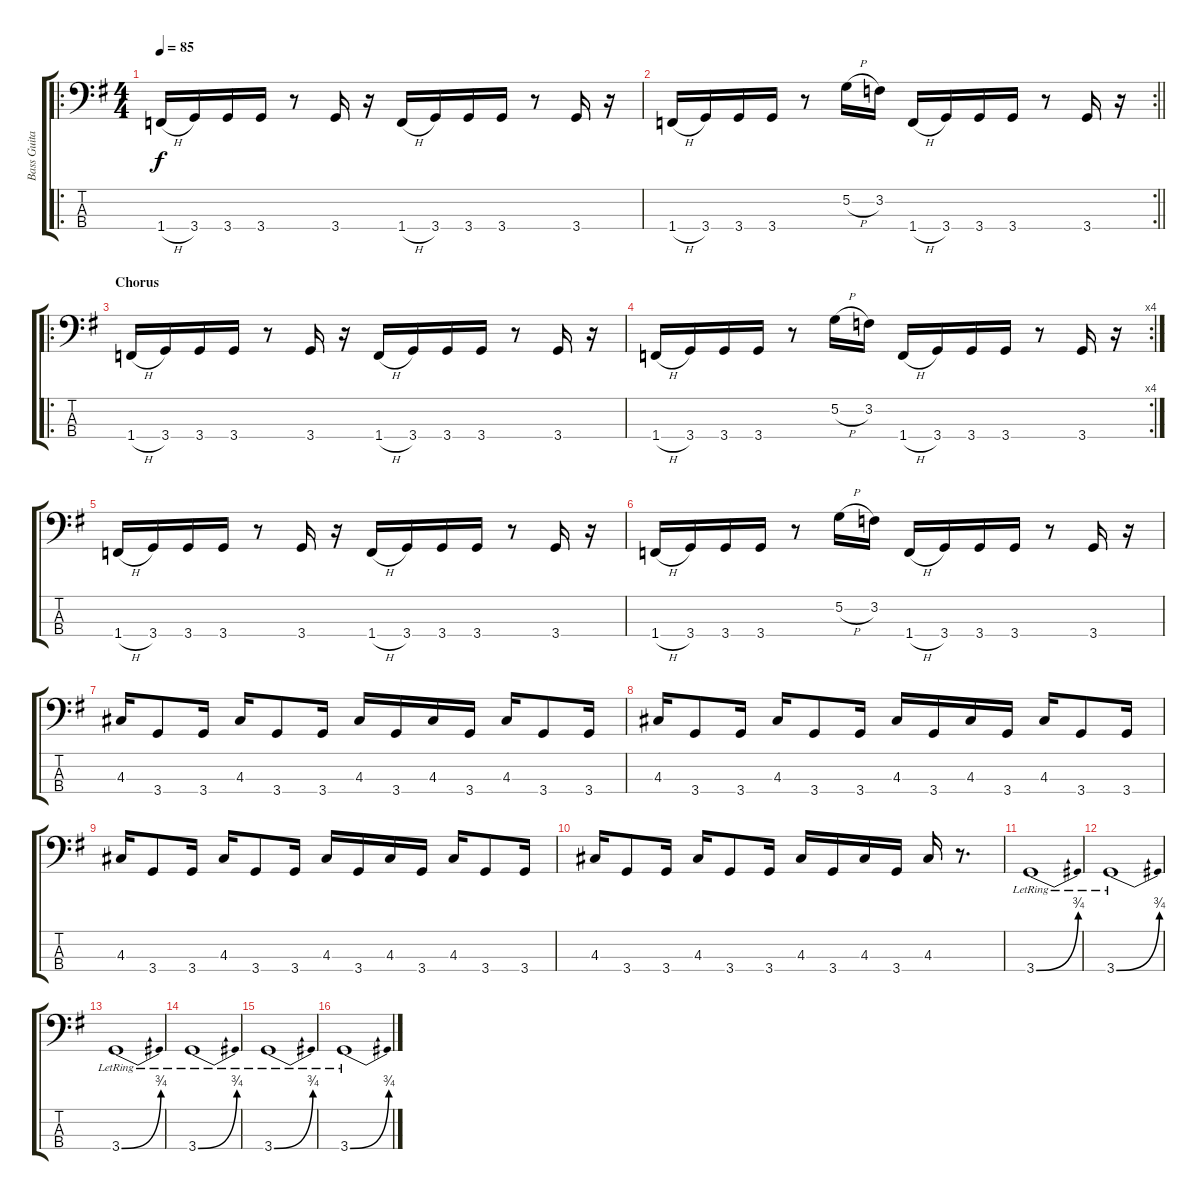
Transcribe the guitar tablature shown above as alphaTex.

\track ("Bass Guitar" "Bass Guita") {instrument electricbassfinger}
\staff {score tabs}
\tuning (G2 D2 A1 E1) {hide}
\ro
\ts (4 4)
\tempo 85
\clef f4
\ks g
1.4{h}.16{dy f} 3.4.16 3.4.16 3.4.16 r.8 3.4.16 r.16 1.4{h}.16 3.4.16 3.4.16 3.4.16 r.8 3.4.16 r.16 |
\rc 2
\barLineRight lightlight
1.4{h}.16 3.4.16 3.4.16 3.4.16 r.8 5.2{h}.16 3.2.16 1.4{h}.16 3.4.16 3.4.16 3.4.16 r.8 3.4.16 r.16 |
\ro
\section ("" "Chorus")
1.4{h}.16 3.4.16 3.4.16 3.4.16 r.8 3.4.16 r.16 1.4{h}.16 3.4.16 3.4.16 3.4.16 r.8 3.4.16 r.16 |
\rc 4
1.4{h}.16 3.4.16 3.4.16 3.4.16 r.8 5.2{h}.16 3.2.16 1.4{h}.16 3.4.16 3.4.16 3.4.16 r.8 3.4.16 r.16 |
1.4{h}.16 3.4.16 3.4.16 3.4.16 r.8 3.4.16 r.16 1.4{h}.16 3.4.16 3.4.16 3.4.16 r.8 3.4.16 r.16 |
1.4{h}.16 3.4.16 3.4.16 3.4.16 r.8 5.2{h}.16 3.2.16 1.4{h}.16 3.4.16 3.4.16 3.4.16 r.8 3.4.16 r.16 |
4.3.16 3.4.8 3.4.16 4.3.16 3.4.8 3.4.16 4.3.16 3.4.16 4.3.16 3.4.16 4.3.16 3.4.8 3.4.16 |
4.3.16 3.4.8 3.4.16 4.3.16 3.4.8 3.4.16 4.3.16 3.4.16 4.3.16 3.4.16 4.3.16 3.4.8 3.4.16 |
4.3.16 3.4.8 3.4.16 4.3.16 3.4.8 3.4.16 4.3.16 3.4.16 4.3.16 3.4.16 4.3.16 3.4.8 3.4.16 |
4.3.16 3.4.8 3.4.16 4.3.16 3.4.8 3.4.16 4.3.16 3.4.16 4.3.16 3.4.16 4.3.16 r.8{d} |
3.4{be (bend 0 0 60 3) lr}.1 |
3.4{be (bend 0 0 60 3) lr}.1 |
3.4{be (bend 0 0 60 3) lr}.1 |
3.4{be (bend 0 0 60 3) lr}.1 |
3.4{be (bend 0 0 60 3) lr}.1 |
3.4{be (bend 0 0 60 3) lr}.1
